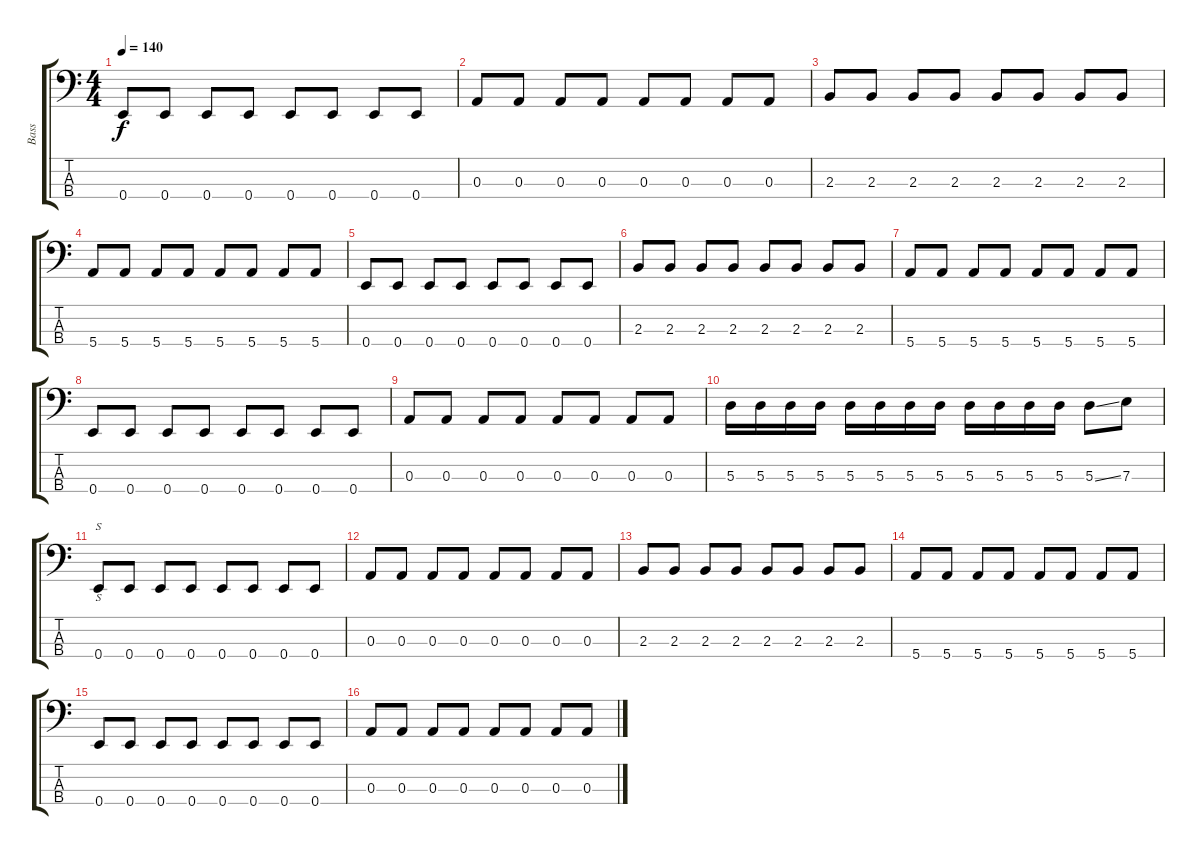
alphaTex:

\track ("Bass" "Bass") {instrument electricbasspick}
\staff {score tabs}
\tuning (G2 D2 A1 E1) {hide}
\ts (4 4)
\tempo 140
\clef f4
\ks c
0.4.8{dy f instrument electricbasspick} 0.4.8 0.4.8 0.4.8 0.4.8 0.4.8 0.4.8 0.4.8 |
0.3.8 0.3.8 0.3.8 0.3.8 0.3.8 0.3.8 0.3.8 0.3.8 |
2.3.8 2.3.8 2.3.8 2.3.8 2.3.8 2.3.8 2.3.8 2.3.8 |
5.4.8 5.4.8 5.4.8 5.4.8 5.4.8 5.4.8 5.4.8 5.4.8 |
0.4.8 0.4.8 0.4.8 0.4.8 0.4.8 0.4.8 0.4.8 0.4.8 |
2.3.8 2.3.8 2.3.8 2.3.8 2.3.8 2.3.8 2.3.8 2.3.8 |
5.4.8 5.4.8 5.4.8 5.4.8 5.4.8 5.4.8 5.4.8 5.4.8 |
0.4.8 0.4.8 0.4.8 0.4.8 0.4.8 0.4.8 0.4.8 0.4.8 |
0.3.8 0.3.8 0.3.8 0.3.8 0.3.8 0.3.8 0.3.8 0.3.8 |
5.3.16 5.3.16 5.3.16 5.3.16 5.3.16 5.3.16 5.3.16 5.3.16 5.3.16 5.3.16 5.3.16 5.3.16 5.3{ss}.8 7.3.8 |
0.4.8{s} 0.4.8 0.4.8 0.4.8 0.4.8 0.4.8 0.4.8 0.4.8 |
0.3.8 0.3.8 0.3.8 0.3.8 0.3.8 0.3.8 0.3.8 0.3.8 |
2.3.8 2.3.8 2.3.8 2.3.8 2.3.8 2.3.8 2.3.8 2.3.8 |
5.4.8 5.4.8 5.4.8 5.4.8 5.4.8 5.4.8 5.4.8 5.4.8 |
0.4.8 0.4.8 0.4.8 0.4.8 0.4.8 0.4.8 0.4.8 0.4.8 |
0.3.8 0.3.8 0.3.8 0.3.8 0.3.8 0.3.8 0.3.8 0.3.8
